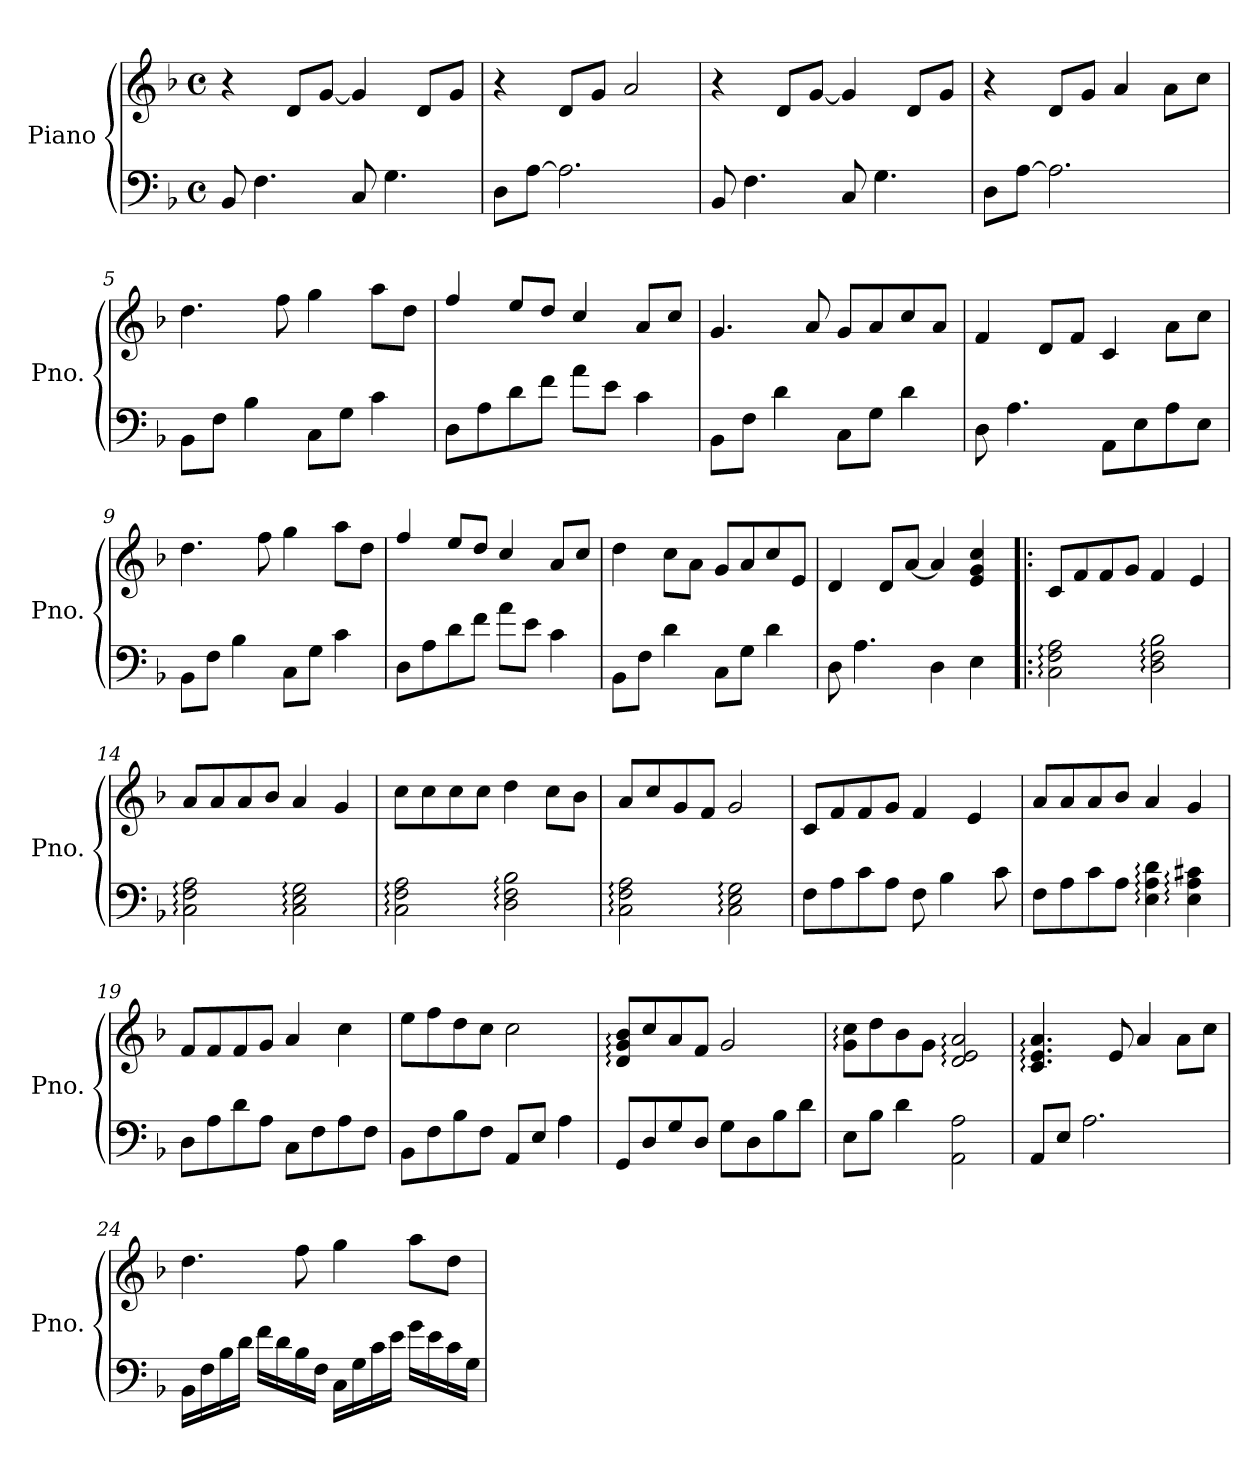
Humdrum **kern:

**kern	**kern
*part1	*part1
*staff2	*staff1
*I"Piano	*
*I'Pno.	*
*clefF4	*clefG2
*k[b-]	*k[b-]
*M4/4	*M4/4
*met(c)	*met(c)
*MM69	*MM69
=1	=1
8BB-/	4r
4.F\	.
.	8d/L
.	[8g/J
8C/	4g/]
4.G\	.
.	8d/L
.	8g/J
=2	=2
8D\L	4r
[8A\J	.
2.A\]	8d/L
.	8g/J
.	2a/
=3	=3
8BB-/	4r
4.F\	.
.	8d/L
.	[8g/J
8C/	4g/]
4.G\	.
.	8d/L
.	8g/J
=4	=4
8D\L	4r
[8A\J	.
2.A\]	8d/L
.	8g/J
.	4a/
.	8a\L
.	8cc\J
!!LO:LB:g=z
=5	=5
8BB-\L	4.dd\
8F\J	.
4B-\	.
.	8ff\
8C\L	4gg\
8G\J	.
4c\	8aa\L
.	8dd\J
=6	=6
8D\L	4ff/
8A\	.
8d\	8ee/L
8f\J	8dd/J
8a\L	4cc/
8e\J	.
4c\	8a/L
.	8cc/J
=7	=7
8BB-\L	4.g/
8F\J	.
4d\	.
.	8a/
8C\L	8g/L
8G\J	8a/
4d\	8cc/
.	8a/J
=8	=8
8D\	4f/
4.A\	.
.	8d/L
.	8f/J
8AA\L	4c/
8E\	.
8A\	8a\L
8E\J	8cc\J
!!LO:LB:g=z
=9	=9
8BB-\L	4.dd\
8F\J	.
4B-\	.
.	8ff\
8C\L	4gg\
8G\J	.
4c\	8aa\L
.	8dd\J
=10	=10
8D\L	4ff/
8A\	.
8d\	8ee/L
8f\J	8dd/J
8a\L	4cc/
8e\J	.
4c\	8a/L
.	8cc/J
=11	=11
8BB-\L	4dd\
8F\J	.
4d\	8cc\L
.	8a\J
8C\L	8g/L
8G\J	8a/
4d\	8cc/
.	8e/J
=12	=12
8D\	4d/
4.A\	.
.	8d/L
.	[8a/J
4D\	4a/]
4E\	4e/ 4g/ 4cc/
!!LO:LB:g=z
=13!|:	=13!|:
2C\: 2F\: 2A\:	8c/L
.	8f/
.	8f/
.	8g/J
2D\: 2F\: 2B-\:	4f/
.	4e/
=14	=14
2C\: 2F\: 2A\:	8a/L
.	8a/
.	8a/
.	8b-/J
2C\: 2E\: 2G\:	4a/
.	4g/
=15	=15
2C\: 2F\: 2A\:	8cc\L
.	8cc\
.	8cc\
.	8cc\J
2D\: 2F\: 2B-\:	4dd\
.	8cc\L
.	8b-\J
=16	=16
2C\: 2F\: 2A\:	8a/L
.	8cc/
.	8g/
.	8f/J
2C\: 2E\: 2G\:	2g/
!!LO:PB:g=z
=17	=17
8F\L	8c/L
8A\	8f/
8c\	8f/
8A\J	8g/J
8F\	4f/
4B-\	.
.	4e/
8c\	.
=18	=18
8F\L	8a/L
8A\	8a/
8c\	8a/
8A\J	8b-/J
4E\: 4A\: 4d\:	4a/
4E\: 4A\: 4c#X\:	4g/
=19	=19
8D\L	8f/L
8A\	8f/
8d\	8f/
8A\J	8g/J
8C\L	4a/
8F\	.
8A\	4cc\
8F\J	.
=20	=20
8BB-\L	8ee\L
8F\	8ff\
8B-\	8dd\
8F\J	8cc\J
8AA/L	2cc\
8E/J	.
4A\	.
!!LO:LB:g=z
=21	=21
8GG/L	8d/: 8g/: 8b-/:L
8D/	8cc/
8G/	8a/
8D/J	8f/J
8G\L	2g/
8D\	.
8B-\	.
8d\J	.
=22	=22
8E\L	8g\: 8cc\:L
8B-\J	8dd\
4d\	8b-\
.	8g\J
2AA\ 2A\	2d/: 2e/: 2a/:
=23	=23
8AA/L	4.c/: 4.e/: 4.a/:
8E/J	.
2.A\	.
.	8e/
.	4a/
.	8a\L
.	8cc\J
=24	=24
16BB-\LL	4.dd\
16F\	.
16B-\	.
16d\JJ	.
16f\LL	.
16d\	.
16B-\	8ff\
16F\JJ	.
16C\LL	4gg\
16G\	.
16c\	.
16e\JJ	.
16g\LL	8aa\L
16e\	.
16c\	8dd\J
16G\JJ	.
=	=
*-	*-
